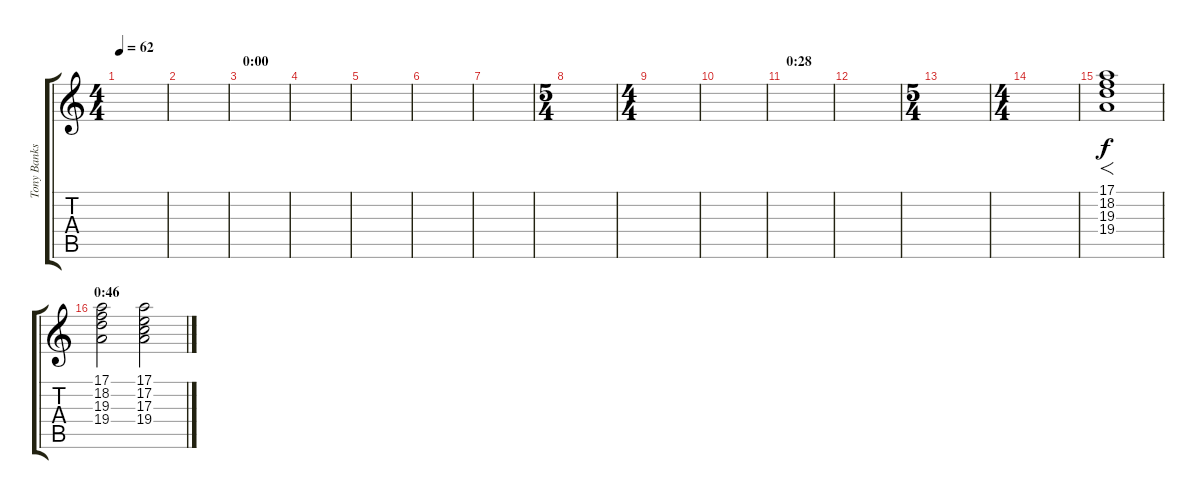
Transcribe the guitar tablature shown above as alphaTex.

\track ("Tony Banks (organ chords)" "Tony Banks") {instrument rockorgan}
\staff {score tabs}
\tuning (E4 B3 G3 D3 A2 E2) {hide}
\ts (4 4)
\tempo 62
\clef g2
\ks c
|
|
\section ("" "0:00")
|
|
|
|
|
\ts (5 4)
|
\ts (4 4)
|
|
\section ("" "0:28")
|
|
\ts (5 4)
|
\ts (4 4)
|
(17.1 18.2 19.3 19.4).1{f} |
\section ("" "0:46")
(17.1 18.2 19.3 19.4).2 (17.1 17.2 17.3 19.4).2
